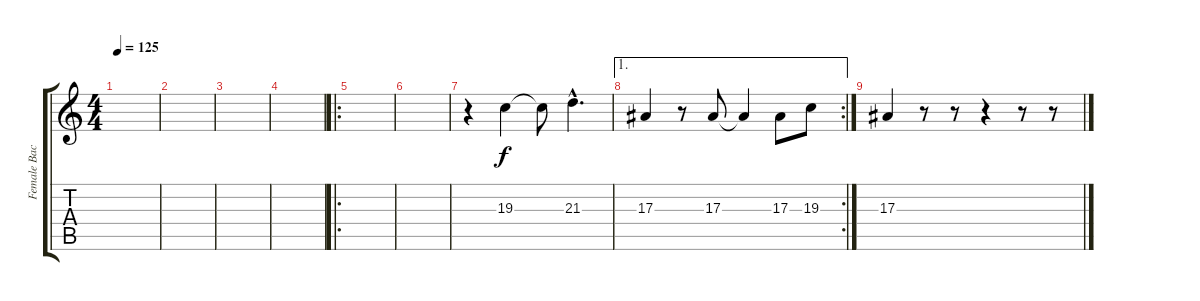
\track ("Female Backup" "Female Bac") {instrument lead6voice}
\staff {score tabs}
\tuning (D4 A3 F3 C3 G2 D2) {hide}
\ts (4 4)
\tempo 125
\clef g2
\ks c
|
|
|
|
\ro
|
|
r.4 19.3.4 19.3{t}.8 21.3{hac}.4{d} |
\ae 1
\rc 2
17.3.4 r.8 17.3.8 17.3{t}.4 17.3.8 19.3.8 |
17.3.4 r.8 r.8 r.4 r.8 r.8
